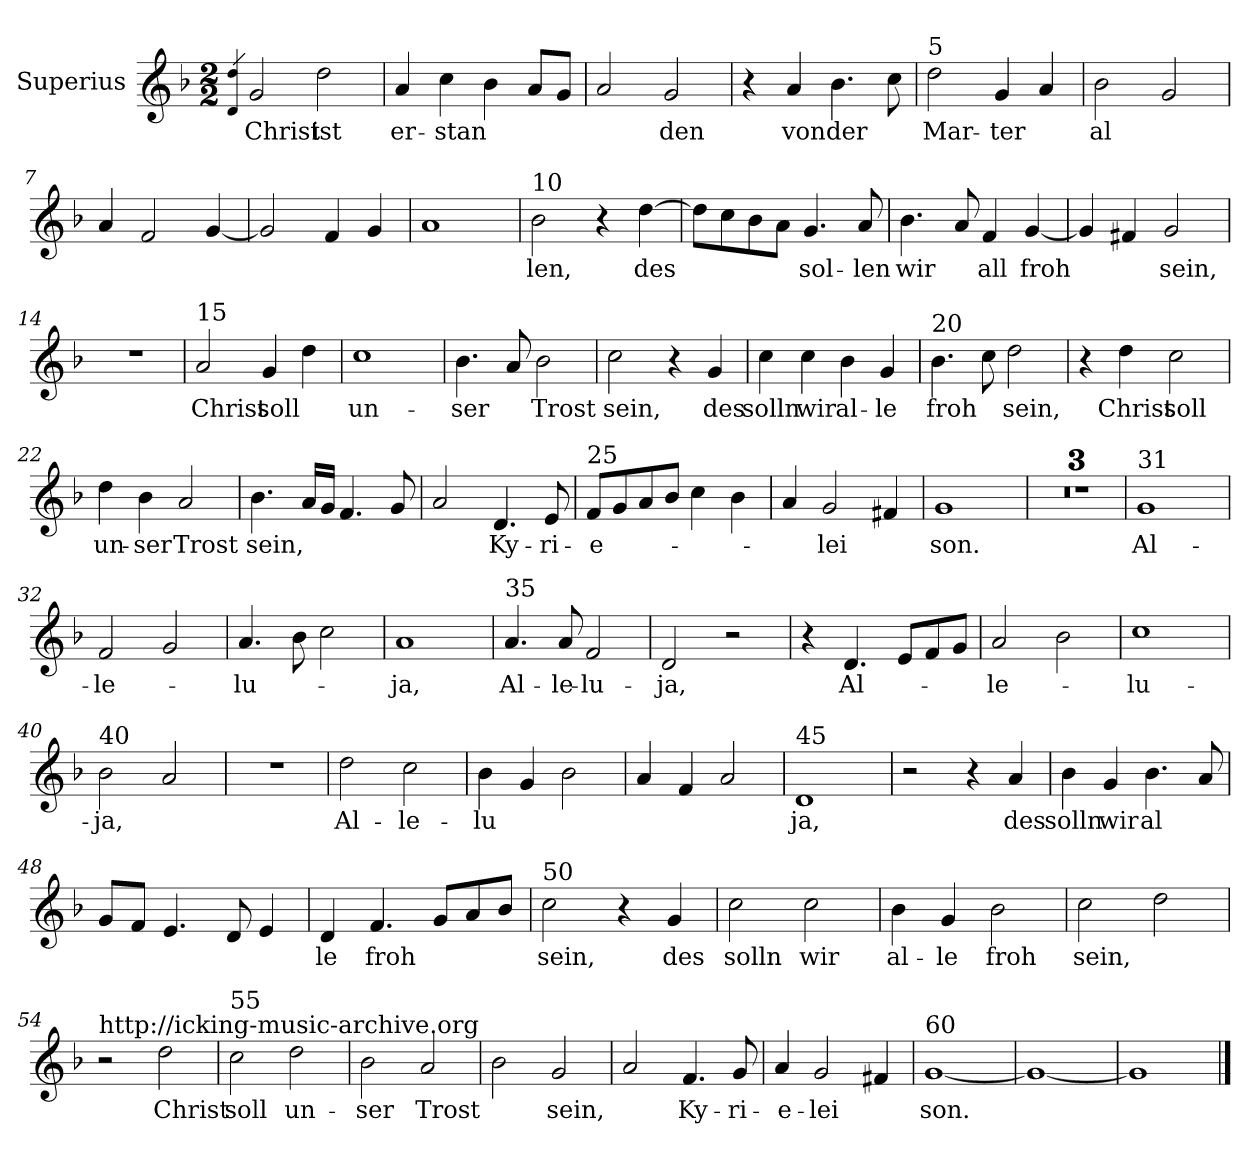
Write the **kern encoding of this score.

**kern	**text
*part1	*part1
*staff1	*staff1
*I"Superius	*
*clefG2	*
*k[b-]	*
*M2/2	*
=1	=1
4qd 4qdd	.
!	!LO:LY:b
2g/	Christ
!	!LO:LY:b
2dd\	ist
=2	=2
!	!LO:LY:b
4a/	er-
!	!LO:LY:b
4cc\	stan
!	!LO:LY:b
4b-\	-
8a/L	.
!	!LO:LY:b
8g/J	-
=3	=3
2a/	.
!	!LO:LY:b
2g/	den
=4	=4
4r	.
!	!LO:LY:b
4a/	von
!	!LO:LY:b
4.b-\	der
8cc\	.
=5	=5
!LO:TX:a:t=5	!
!	!LO:LY:b
2dd\	Mar-
!	!LO:LY:b
4g/	ter
4a/	.
=6	=6
!	!LO:LY:b
2b-\	al
2g/	.
!!LO:LB:g=z
=7	=7
!	!LO:LY:b
4a/	-
2f/	.
!	!LO:LY:b
[4g/	-
=8	=8
2g/]	.
!	!LO:LY:b
4f/	-
4g/	.
=9	=9
!	!LO:LY:b
1a	-
=10	=10
!LO:TX:a:t=10	!
!	!LO:LY:b
2b-\	len,
4r	.
!	!LO:LY:b
[4dd\	des
=11	=11
8dd\L]	.
8cc\	.
8b-\	.
8a\J	.
!	!LO:LY:b
4.g/	sol-
!	!LO:LY:b
8a/	len
=12	=12
!	!LO:LY:b
4.b-\	wir
8a/	.
!	!LO:LY:b
4f/	all
!	!LO:LY:b
[4g/	froh
!!LO:LB:g=z
=13	=13
4g/]	.
4f#X/	.
!	!LO:LY:b
2g/	sein,
=14	=14
1r	.
=15	=15
!LO:TX:a:t=15	!
!	!LO:LY:b
2a/	Christ
!	!LO:LY:b
4g/	soll
4dd\	.
=16	=16
!	!LO:LY:b
1cc	un-
=17	=17
!	!LO:LY:b
4.b-\	ser
8a/	.
!	!LO:LY:b
2b-\	Trost
=18	=18
!	!LO:LY:b
2cc\	sein,
4r	.
!	!LO:LY:b
4g/	des
!!LO:LB:g=z
=19	=19
!	!LO:LY:b
4cc\	solln
!	!LO:LY:b
4cc\	wir
!	!LO:LY:b
4b-\	al-
!	!LO:LY:b
4g/	le
=20	=20
!LO:TX:a:t=20	!
!	!LO:LY:b
4.b-\	froh
8cc\	.
!	!LO:LY:b
2dd\	sein,
=21	=21
4r	.
!	!LO:LY:b
4dd\	Christ
!	!LO:LY:b
2cc\	soll
=22	=22
!	!LO:LY:b
4dd\	un-
!	!LO:LY:b
4b-\	ser
!	!LO:LY:b
2a/	Trost
=23	=23
!	!LO:LY:b
4.b-\	sein,
16a/LL	.
16g/JJ	.
4.f/	.
8g/	.
=24	=24
2a/	.
!	!LO:LY:b
4.d/	Ky-
!	!LO:LY:b
8e/	ri-
!!LO:LB:g=z
=25	=25
!LO:TX:a:t=25	!
!	!LO:LY:b
8f/L	e-
8g/	.
8a/	.
8b-/J	.
4cc\	.
4b-\	.
=26	=26
4a/	.
!	!LO:LY:b
2g/	lei
4f#X/	.
=27	=27
!	!LO:LY:b
1g	son.
=28	=28
1r	.
=29	=29
1r	.
=30	=30
1r	.
=31	=31
!LO:TX:a:t=31	!
!	!LO:LY:b
1g	Al-
=32	=32
!	!LO:LY:b
2f/	le-
2g/	.
=33	=33
!	!LO:LY:b
4.a/	lu-
8b-\	.
2cc\	.
!!LO:LB:g=z
=34	=34
!	!LO:LY:b
1a	ja,
=35	=35
!LO:TX:a:t=35	!
!	!LO:LY:b
4.a/	Al-
!	!LO:LY:b
8a/	le-
!	!LO:LY:b
2f/	lu-
=36	=36
!	!LO:LY:b
2d/	ja,
2r	.
=37	=37
4r	.
!	!LO:LY:b
4.d/	Al-
8e/L	.
8f/	.
8g/J	.
=38	=38
!	!LO:LY:b
2a/	le-
2b-\	.
=39	=39
!	!LO:LY:b
1cc	lu-
=40	=40
!LO:TX:a:t=40	!
!	!LO:LY:b
2b-\	ja,
2a/	.
!!LO:LB:g=z
=41	=41
1r	.
=42	=42
!	!LO:LY:b
2dd\	Al-
!	!LO:LY:b
2cc\	le-
=43	=43
!	!LO:LY:b
4b-\	lu
!	!LO:LY:b
4g/	-
2b-\	.
=44	=44
4a/	.
4f/	.
2a/	.
=45	=45
!LO:TX:a:t=45	!
!	!LO:LY:b
1d	ja,
=46	=46
2r	.
4r	.
!	!LO:LY:b
4a/	des
=47	=47
!	!LO:LY:b
4b-\	solln
!	!LO:LY:b
4g/	wir
!	!LO:LY:b
4.b-\	al
8a/	.
!!LO:LB:g=z
=48	=48
!	!LO:LY:b
8g/L	-
8f/J	.
4.e/	.
8d/	.
4e/	.
=49	=49
!	!LO:LY:b
4d/	le
!	!LO:LY:b
4.f/	froh
8g/L	.
8a/	.
8b-/J	.
=50	=50
!LO:TX:a:t=50	!
!	!LO:LY:b
2cc\	sein,
4r	.
!	!LO:LY:b
4g/	des
=51	=51
!	!LO:LY:b
2cc\	solln
!	!LO:LY:b
2cc\	wir
=52	=52
!	!LO:LY:b
4b-\	al-
!	!LO:LY:b
4g/	le
!	!LO:LY:b
2b-\	froh
=53	=53
!	!LO:LY:b
2cc\	sein,
2dd\	.
!!LO:LB:g=z
=54	=54
!LO:TX:a:t=http&colon;//icking-music-archive.org	!
2r	.
!	!LO:LY:b
2dd\	Christ
=55	=55
!LO:TX:a:t=55	!
!	!LO:LY:b
2cc\	soll
!	!LO:LY:b
2dd\	un-
=56	=56
!	!LO:LY:b
2b-\	ser
!	!LO:LY:b
2a/	Trost
=57	=57
2b-\	.
!	!LO:LY:b
2g/	sein,
=58	=58
2a/	.
!	!LO:LY:b
4.f/	Ky-
!	!LO:LY:b
8g/	ri-
=59	=59
!	!LO:LY:b
4a/	e-
!	!LO:LY:b
2g/	lei
!	!LO:LY:b
4f#X/	-
=60	=60
!LO:TX:a:t=60	!
!	!LO:LY:b
[1g	son.
=61	=61
1g_	.
=62	=62
1g]	.
==	==
*-	*-
